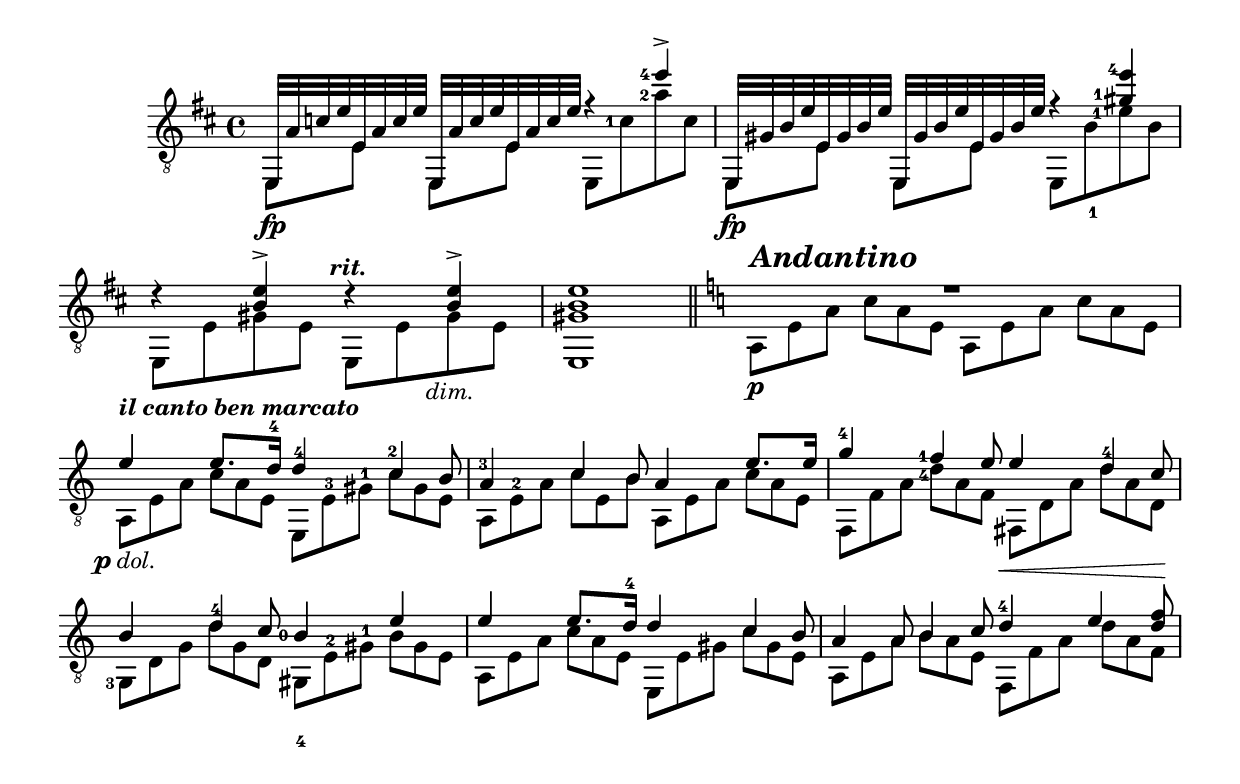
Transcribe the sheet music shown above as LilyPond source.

% DO NOT EDIT this file manually; it is automatically
% generated from Documentation/snippets/new
% Make any changes in Documentation/snippets/new/
% and then run scripts/auxiliar/makelsr.py
%
% This file is in the public domain.
%% Note: this file works from version 2.17.30
% INSPIRATIONAL HEADER FOR LILYPOND DOCUMENTATION fretted-strings %
% Passage from Johann Kaspar Mertz "Opern Revue, Op. 8, no. 17"   %
% on melodies from Bellini's "Norma"                              %
%*****************************************************************%

\version "2.17.30"

\header {
  lsrtags = "headword"
  texidoc = ""
  doctitle = "headword"
} % begin verbatim



\layout {
  \context {
    \Score
    \remove "Bar_number_engraver"
  }
}

%%%% shortcuts
% fingering orientations
sfol = \set fingeringOrientations = #'(left)
sfor = \set fingeringOrientations = #'(right)
sfod = \set fingeringOrientations = #'(down)
sfou = \set fingeringOrientations = #'(up)

% string number orientations
ssnol = \set stringNumberOrientations = #'(left)  %(down right up)
ssnou = \set stringNumberOrientations = #'(up)
ssnod = \set stringNumberOrientations = #'(down)
ssnor = \set stringNumberOrientations = #'(right)

% define fingering offset
FO = #(define-music-function (parser location offsetX offsetY) (number? number?)
#{
  \once \override Voice.Fingering.extra-offset = #(cons offsetX offsetY)
#})

% markups
rit = \markup \center-align { \bold { \italic { " rit." } } }
dimin = \markup \center-align { \italic { " dim." } }
andantino = \markup \left-align { \italic { \bold { \fontsize #2.5 { "Andantino" } } } }
benmarcato = \markup { \italic { \bold { "il canto ben marcato" } } }
pdolce = #(make-dynamic-script (markup #:line (#:dynamic "p" #:normal-text #:italic "dol.")))

%%% THE MUSIC %%%

melody = \relative c {
  \clef "treble_8"
  \key d \major
  \time 4/4
  \voiceOne
  \sfol
  e,32 a' c e
  e, a c e
  e,, a' c e
  e, a c e
  f4\rest <e'-4>4-> | % m. 1

  e,,,32 gis' b e
  e, gis b e
  e,, gis' b e
  e, gis b e
  f4\rest \FO #'0.4 #'0.5 <gis-1 e'-4>4 | % m. 2

  d4\rest <b e>-> d4\rest^\rit <b e>4-> | % m. 3
  <gis b e>1 | % m. 4

  \bar "||"
  \key a \minor
  R1 % m. 5

  e'4^\benmarcato e8. d16-4
  d4-4 \tuplet 3/2 { \sfou \FO #'-0.3 #'0.6 <c-2>4 b8 } | % end of m. 6

  \FO #'-0.3 #'0.3
  <a-3>4 \tuplet 3/2 { c4 b8 } a4 e'8. e16 | % m. 7

  \FO #'-0.3 #'0.3
  <g-4>4 \tuplet 3/2 { \sfol \FO #'0.3 #'0.0 <f-1>4 e8 } e4  % beg of m. 8
  \tuplet 3/2 { \sfou <d-4>4 c8 } | % end of m. 8

  b4 \tuplet 3/2 { d4-4 c8 } \sfou \FO #'-1.7 #'-1.5 <b-0>4 e | % end of m. 9

  e4 e8. d16-4 d4 \tuplet 3/2 { c4 b8 } | % m. 10

  \tuplet 3/2 { a4 a8 b4 c8 } % beg of m. 11
  \sfou \FO #'-0.3 #'0.3
  <d-4>4^\< \tuplet 3/2 { e4 <d f>8\! } | % end of m. 11
}

bass = \relative c {
  \key d \major
  \time 4/4
  \voiceTwo

  e,8\fp[ e'] e,[ e'] e, \sfol <c''-1> <a'-2> c, | % m. 1

  e,,8\fp[ e'] e,[ e'] e, \sfod \FO #'0.2 #'-0.2 <b''-1>  % beg m. 2
  \sfol \FO #'0.3 #'0.0 <e-1> b | % end m. 2

  e,,8 e' gis e e, e' gis_\dimin e | % m. 3

  e,1 | % m. 4

  %% new section starts here in A minor
  \set Score.beamExceptions = #'()
  \once \override TextScript.staff-padding = #1.7
  \tuplet 3/2 { a8\p^\andantino e' a c a e a, e' a c a e } | % m. 5

  \tuplet 3/2 { a,8\pdolce e' a c a e } % beg m. 6
  \tuplet 3/2 { e,8 \sfou <e'-3> <gis-1> c gis e } | % end m. 6

  \tuplet 3/2 { a,8 <e'-2> a c e, b' a, e' a c a e } | % m. 7

  \tuplet 3/2 { f,8 f' a \sfol \FO #'0.3 #'-0.5 <d-4> a f fis, d' a' d a d, } | % m. 8

  \tuplet 3/2 { <g,-3>8 d' g d' g, d % beg m. 9
    \sfod \FO #'0.0 #'-2.0 <gis,-4> \sfou <e'-2> <gis-1> b gis e } | % end m. 9

  \tuplet 3/2 { a,8 e' a c a e e, e' gis c gis e } | % m. 10

  \tuplet 3/2 { a,8 e' a b a e f, f' a d a f } | % m. 11
}

\score {
  \new Staff = "guitar" <<
    \context Voice = "upper" { \melody }
    \context Voice = "lower" { \bass }
  >>
  \layout {
    \context {
      \Score
      \override Fingering.staff-padding = #'()
      \omit TupletNumber
      \override TupletBracket.bracket-visibility = ##f
    }
  }
  \midi { }
}
